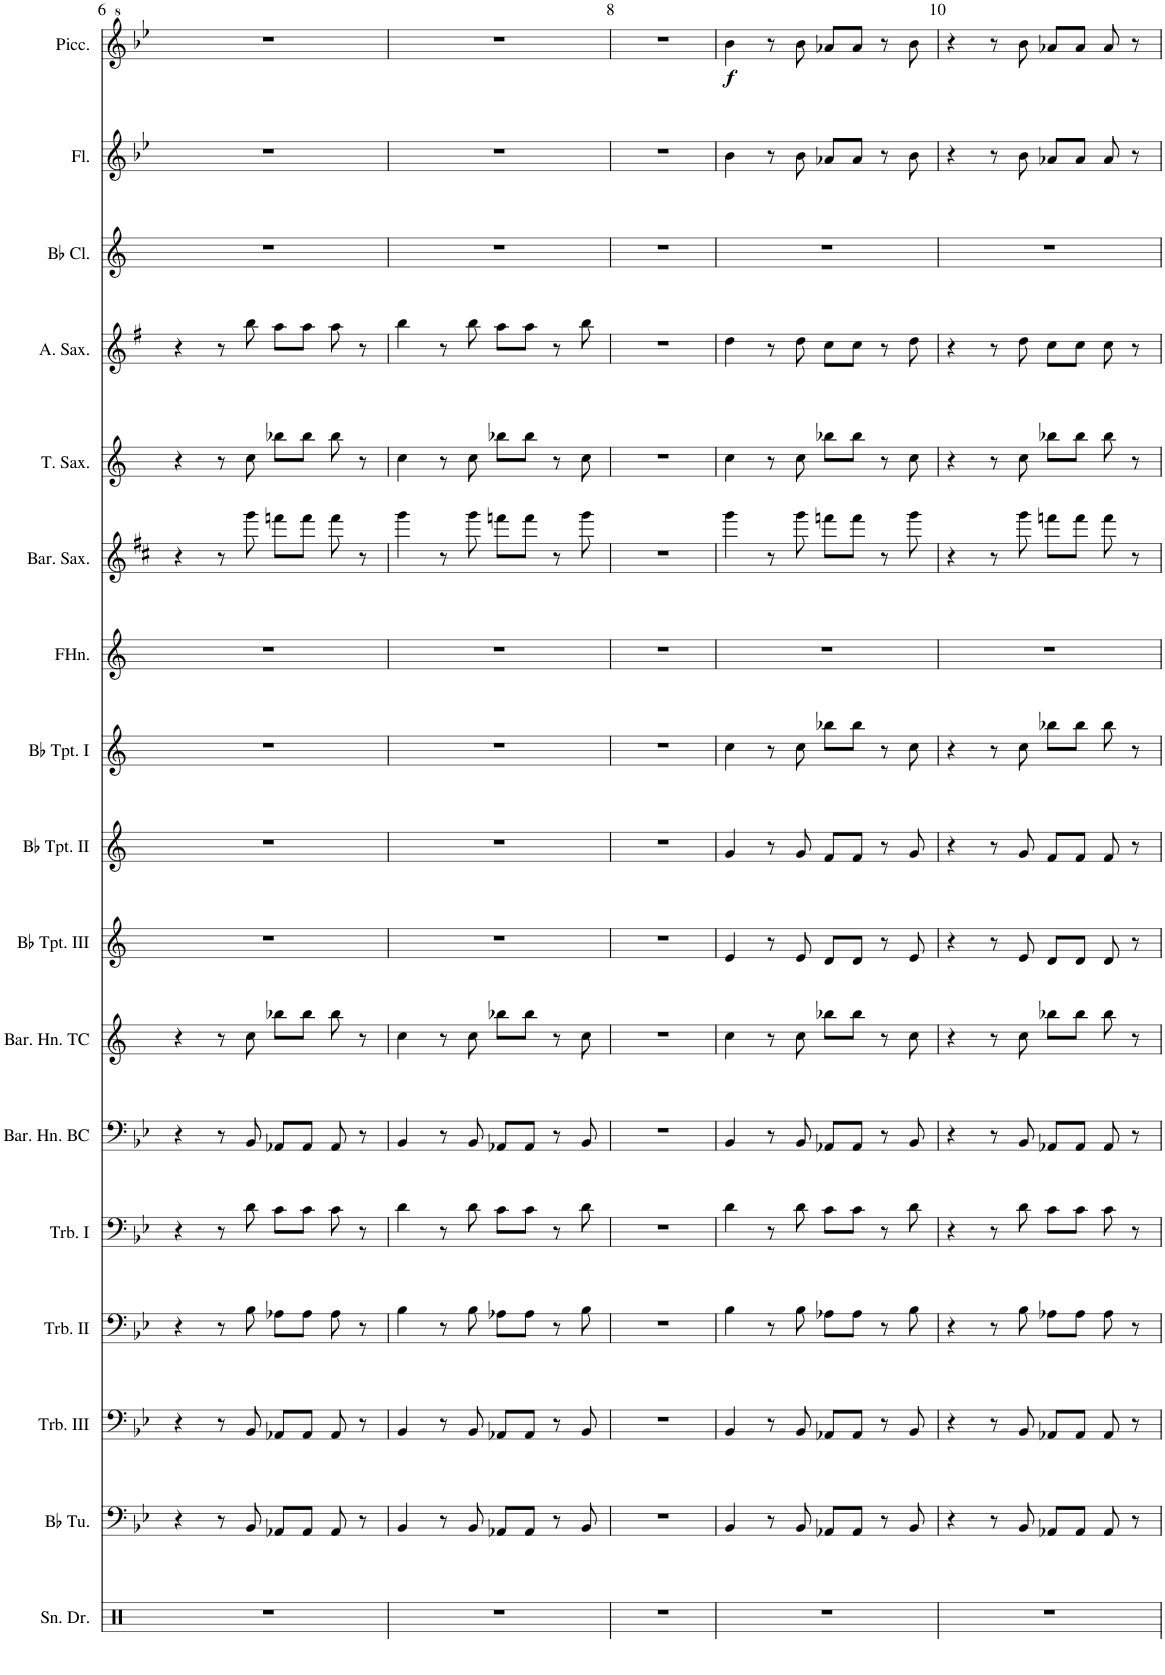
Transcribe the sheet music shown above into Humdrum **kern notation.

**kern	**kern	**kern	**kern	**kern	**kern	**kern	**kern	**kern	**kern	**kern	**kern	**kern	**kern	**kern	**kern	**kern	**dynam
*part17	*part16	*part15	*part14	*part13	*part12	*part11	*part10	*part9	*part8	*part7	*part6	*part5	*part4	*part3	*part2	*part1	*part1
*staff17	*staff16	*staff15	*staff14	*staff13	*staff12	*staff11	*staff10	*staff9	*staff8	*staff7	*staff6	*staff5	*staff4	*staff3	*staff2	*staff1	*staff1
*I"Snare Drum	*I"Bb Tuba	*I"Trombone III	*I"Trombone II	*I"Trombone I	*I"Baritone Horn BC	*I"Baritone Horn TC	*I"Bb Trumpet III	*I"Bb Trumpet II	*I"Bb Trumpet I	*I"French Horn	*I"Baritone Saxophone	*I"Tenor Saxophone	*I"Alto Saxophone	*I"Bb Clarinet	*I"Flute 8va	*I"Piccolo	*
*I'Sn. Dr.	*I'Bb Tu.	*I'Trb. III	*I'Trb. II	*I'Trb. I	*I'Bar. Hn. BC	*I'Bar. Hn. TC	*I'Bb Tpt. III	*I'Bb Tpt. II	*I'Bb Tpt. I	*I'FHn.	*I'Bar. Sax.	*I'T. Sax.	*I'A. Sax.	*I'Bb Cl.	*I'Fl.	*I'Picc.	*
!!LO:PB:g=z
*clefX	*clefF4	*clefF4	*clefF4	*clefF4	*clefF4	*clefG2	*clefG2	*clefG2	*clefG2	*clefG2	*clefG2	*clefG2	*clefG2	*clefG2	*clefG2	*clefG^2	*
*	*	*	*	*	*Trd4c7	*Trd4c7	*Trd1c2	*Trd1c2	*Trd1c2	*Trd4c7	*Trd12c21	*Trd8c14	*Trd5c9	*Trd1c2	*	*Trd-7c-12	*
*k[]	*k[b-e-]	*k[b-e-]	*k[b-e-]	*k[b-e-]	*k[b-e-]	*k[]	*k[]	*k[]	*k[]	*k[]	*k[f#c#]	*k[]	*k[f#]	*k[]	*k[b-e-]	*k[b-e-]	*
*M2/2	*M2/2	*M2/2	*M2/2	*M2/2	*M2/2	*M2/2	*M2/2	*M2/2	*M2/2	*M2/2	*M2/2	*M2/2	*M2/2	*M2/2	*M2/2	*M2/2	*
*met(c|)	*met(c|)	*met(c|)	*met(c|)	*met(c|)	*met(c|)	*met(c|)	*met(c|)	*met(c|)	*met(c|)	*met(c|)	*met(c|)	*met(c|)	*met(c|)	*met(c|)	*met(c|)	*met(c|)	*
=6	=6	=6	=6	=6	=6	=6	=6	=6	=6	=6	=6	=6	=6	=6	=6	=6	=6
1r	4r	4r	4r	4r	4r	4r	1r	1r	1r	1r	4r	4r	4r	1r	1r	1r	.
.	8r	8r	8r	8r	8r	8r	.	.	.	.	8r	8r	8r	.	.	.	.
.	8BB-/	8BB-/	8B-\	8d\	8BB-/	8cc\	.	.	.	.	8ggg\	8cc\	8bb\	.	.	.	.
.	8AA-X/L	8AA-X/L	8A-X\L	8c\L	8AA-X/L	8bb-X\L	.	.	.	.	8fffn\L	8bb-X\L	8aa\L	.	.	.	.
.	8AA-/J	8AA-/J	8A-\J	8c\J	8AA-/J	8bb-\J	.	.	.	.	8fff\J	8bb-\J	8aa\J	.	.	.	.
.	8AA-/	8AA-/	8A-\	8c\	8AA-/	8bb-\	.	.	.	.	8fff\	8bb-\	8aa\	.	.	.	.
.	8r	8r	8r	8r	8r	8r	.	.	.	.	8r	8r	8r	.	.	.	.
=7	=7	=7	=7	=7	=7	=7	=7	=7	=7	=7	=7	=7	=7	=7	=7	=7	=7
1r	4BB-/	4BB-/	4B-\	4d\	4BB-/	4cc\	1r	1r	1r	1r	4ggg\	4cc\	4bb\	1r	1r	1r	.
.	8r	8r	8r	8r	8r	8r	.	.	.	.	8r	8r	8r	.	.	.	.
.	8BB-/	8BB-/	8B-\	8d\	8BB-/	8cc\	.	.	.	.	8ggg\	8cc\	8bb\	.	.	.	.
.	8AA-X/L	8AA-X/L	8A-X\L	8c\L	8AA-X/L	8bb-X\L	.	.	.	.	8fffn\L	8bb-X\L	8aa\L	.	.	.	.
.	8AA-/J	8AA-/J	8A-\J	8c\J	8AA-/J	8bb-\J	.	.	.	.	8fff\J	8bb-\J	8aa\J	.	.	.	.
.	8r	8r	8r	8r	8r	8r	.	.	.	.	8r	8r	8r	.	.	.	.
.	8BB-/	8BB-/	8B-\	8d\	8BB-/	8cc\	.	.	.	.	8ggg\	8cc\	8bb\	.	.	.	.
=8	=8	=8	=8	=8	=8	=8	=8	=8	=8	=8	=8	=8	=8	=8	=8	=8	=8
1r	1r	1r	1r	1r	1r	1r	1r	1r	1r	1r	1r	1r	1r	1r	1r	1r	.
=9	=9	=9	=9	=9	=9	=9	=9	=9	=9	=9	=9	=9	=9	=9	=9	=9	=9
!	!	!	!	!	!	!	!	!	!	!	!	!	!	!	!	!	!LO:DY:b
1r	4BB-/	4BB-/	4B-\	4d\	4BB-/	4cc\	4e/	4g/	4cc\	1r	4ggg\	4cc\	4dd\	1r	4b-\	4bb-\	f
.	8r	8r	8r	8r	8r	8r	8r	8r	8r	.	8r	8r	8r	.	8r	8r	.
.	8BB-/	8BB-/	8B-\	8d\	8BB-/	8cc\	8e/	8g/	8cc\	.	8ggg\	8cc\	8dd\	.	8b-\	8bb-\	.
.	8AA-X/L	8AA-X/L	8A-X\L	8c\L	8AA-X/L	8bb-X\L	8d/L	8f/L	8bb-X\L	.	8fffn\L	8bb-X\L	8cc\L	.	8a-X/L	8aa-X/L	.
.	8AA-/J	8AA-/J	8A-\J	8c\J	8AA-/J	8bb-\J	8d/J	8f/J	8bb-\J	.	8fff\J	8bb-\J	8cc\J	.	8a-/J	8aa-/J	.
.	8r	8r	8r	8r	8r	8r	8r	8r	8r	.	8r	8r	8r	.	8r	8r	.
.	8BB-/	8BB-/	8B-\	8d\	8BB-/	8cc\	8e/	8g/	8cc\	.	8ggg\	8cc\	8dd\	.	8b-\	8bb-\	.
=10	=10	=10	=10	=10	=10	=10	=10	=10	=10	=10	=10	=10	=10	=10	=10	=10	=10
1r	4r	4r	4r	4r	4r	4r	4r	4r	4r	1r	4r	4r	4r	1r	4r	4r	.
.	8r	8r	8r	8r	8r	8r	8r	8r	8r	.	8r	8r	8r	.	8r	8r	.
.	8BB-/	8BB-/	8B-\	8d\	8BB-/	8cc\	8e/	8g/	8cc\	.	8ggg\	8cc\	8dd\	.	8b-\	8bb-\	.
.	8AA-X/L	8AA-X/L	8A-X\L	8c\L	8AA-X/L	8bb-X\L	8d/L	8f/L	8bb-X\L	.	8fffn\L	8bb-X\L	8cc\L	.	8a-X/L	8aa-X/L	.
.	8AA-/J	8AA-/J	8A-\J	8c\J	8AA-/J	8bb-\J	8d/J	8f/J	8bb-\J	.	8fff\J	8bb-\J	8cc\J	.	8a-/J	8aa-/J	.
.	8AA-/	8AA-/	8A-\	8c\	8AA-/	8bb-\	8d/	8f/	8bb-\	.	8fff\	8bb-\	8cc\	.	8a-/	8aa-/	.
.	8r	8r	8r	8r	8r	8r	8r	8r	8r	.	8r	8r	8r	.	8r	8r	.
=	=	=	=	=	=	=	=	=	=	=	=	=	=	=	=	=	=
*-	*-	*-	*-	*-	*-	*-	*-	*-	*-	*-	*-	*-	*-	*-	*-	*-	*-
